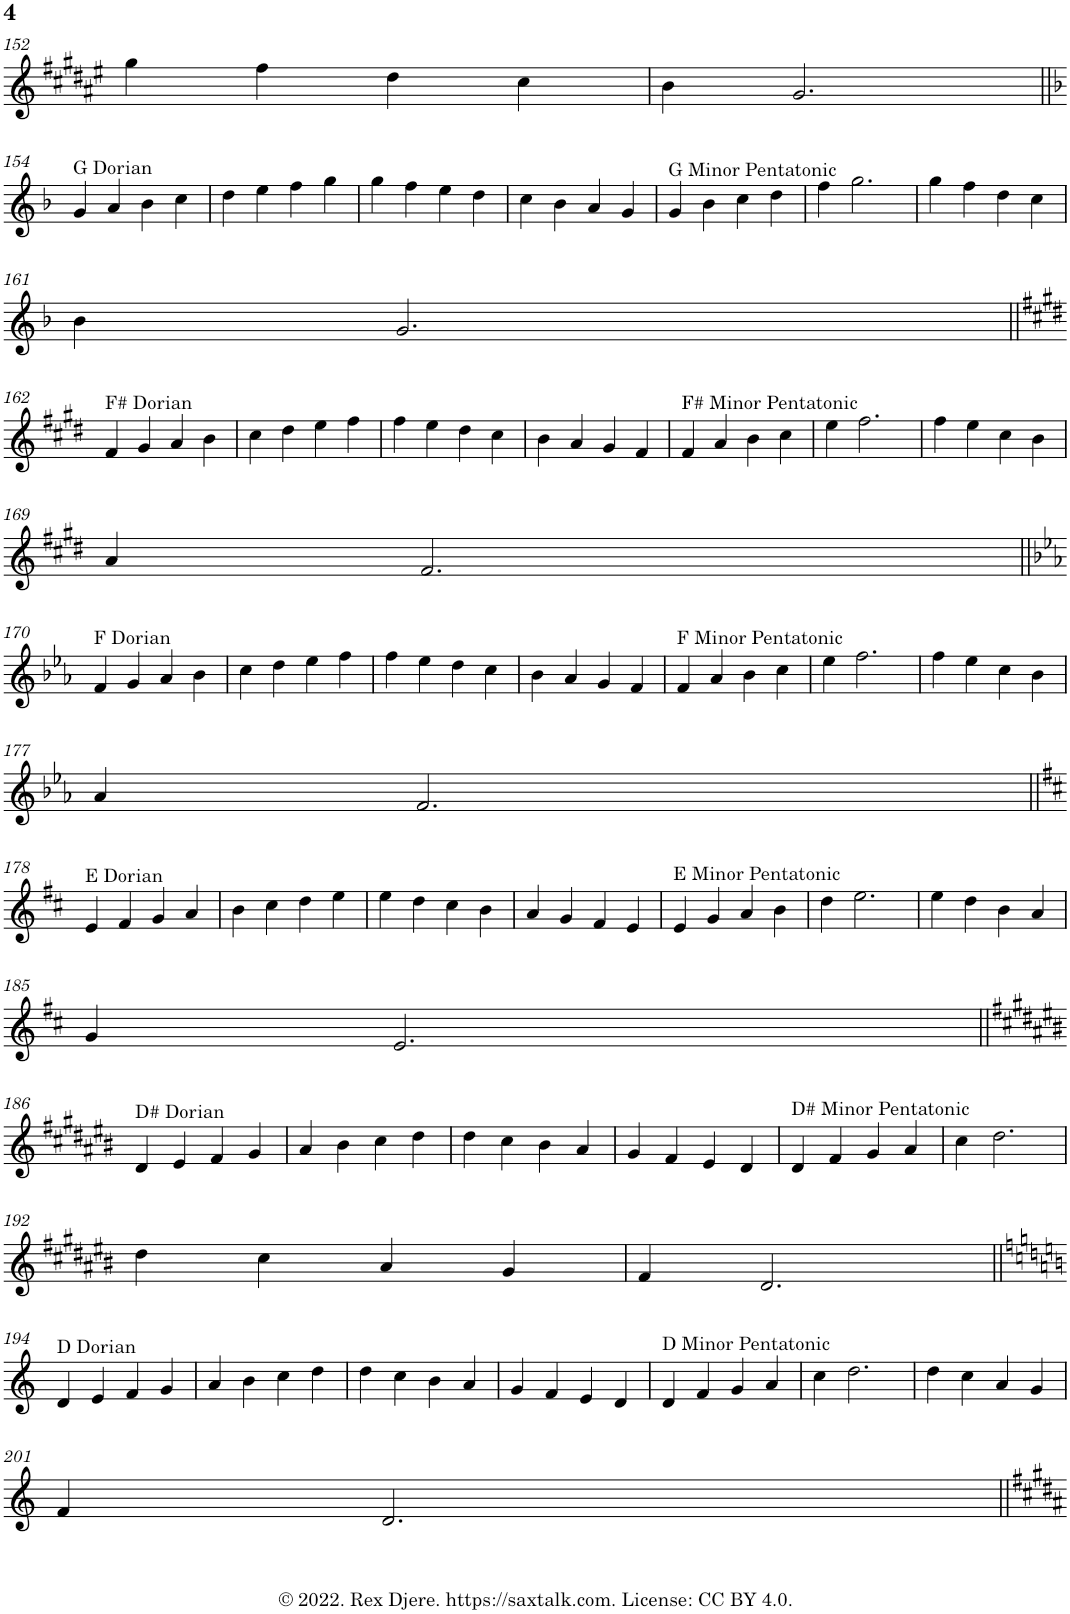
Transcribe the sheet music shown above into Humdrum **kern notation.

**kern
*part1
*staff1
*I"Alto Saxophone
*I'A. Sax.
!!LO:PB:g=z
*clefG2
*Trd5c9
*k[f#c#g#d#a#e#]
*M4/4
=152
4gg#\
4ff#\
4dd#\
4cc#\
=153
4b\
2.g#/
!!LO:LB:g=z
=154||
*k[b-]
!LO:TX:a:t=G Dorian
4g/
4a/
4b-\
4cc\
=155
4dd\
4ee\
4ff\
4gg\
=156
4gg\
4ff\
4ee\
4dd\
=157
4cc\
4b-\
4a/
4g/
=158
!LO:TX:a:t=G Minor Pentatonic
4g/
4b-\
4cc\
4dd\
=159
4ff\
2.gg\
=160
4gg\
4ff\
4dd\
4cc\
!!LO:LB:g=z
=161
4b-\
2.g/
!!LO:LB:g=z
=162||
*k[f#c#g#d#]
!LO:TX:a:t=F# Dorian
4f#/
4g#/
4a/
4b\
=163
4cc#\
4dd#\
4ee\
4ff#\
=164
4ff#\
4ee\
4dd#\
4cc#\
=165
4b\
4a/
4g#/
4f#/
=166
!LO:TX:a:t=F# Minor Pentatonic
4f#/
4a/
4b\
4cc#\
=167
4ee\
2.ff#\
=168
4ff#\
4ee\
4cc#\
4b\
!!LO:LB:g=z
=169
4a/
2.f#/
!!LO:LB:g=z
=170||
*k[b-e-a-]
!LO:TX:a:t=F Dorian
4f/
4g/
4a-/
4b-\
=171
4cc\
4dd\
4ee-\
4ff\
=172
4ff\
4ee-\
4dd\
4cc\
=173
4b-\
4a-/
4g/
4f/
=174
!LO:TX:a:t=F Minor Pentatonic
4f/
4a-/
4b-\
4cc\
=175
4ee-\
2.ff\
=176
4ff\
4ee-\
4cc\
4b-\
!!LO:LB:g=z
=177
4a-/
2.f/
!!LO:LB:g=z
=178||
*k[f#c#]
!LO:TX:a:t=E Dorian
4e/
4f#/
4g/
4a/
=179
4b\
4cc#\
4dd\
4ee\
=180
4ee\
4dd\
4cc#\
4b\
=181
4a/
4g/
4f#/
4e/
=182
!LO:TX:a:t=E Minor Pentatonic
4e/
4g/
4a/
4b\
=183
4dd\
2.ee\
=184
4ee\
4dd\
4b\
4a/
!!LO:LB:g=z
=185
4g/
2.e/
!!LO:LB:g=z
=186||
*k[f#c#g#d#a#e#b#]
!LO:TX:a:t=D# Dorian
4d#/
4e#/
4f#/
4g#/
=187
4a#/
4b#\
4cc#\
4dd#\
=188
4dd#\
4cc#\
4b#\
4a#/
=189
4g#/
4f#/
4e#/
4d#/
=190
!LO:TX:a:t=D# Minor Pentatonic
4d#/
4f#/
4g#/
4a#/
=191
4cc#\
2.dd#\
!!LO:LB:g=z
=192
4dd#\
4cc#\
4a#/
4g#/
=193
4f#/
2.d#/
!!LO:LB:g=z
=194||
*k[]
!LO:TX:a:t=D Dorian
4d/
4e/
4f/
4g/
=195
4a/
4b\
4cc\
4dd\
=196
4dd\
4cc\
4b\
4a/
=197
4g/
4f/
4e/
4d/
=198
!LO:TX:a:t=D Minor Pentatonic
4d/
4f/
4g/
4a/
=199
4cc\
2.dd\
=200
4dd\
4cc\
4a/
4g/
!!LO:LB:g=z
=201
4f/
2.d/
=||
*-
